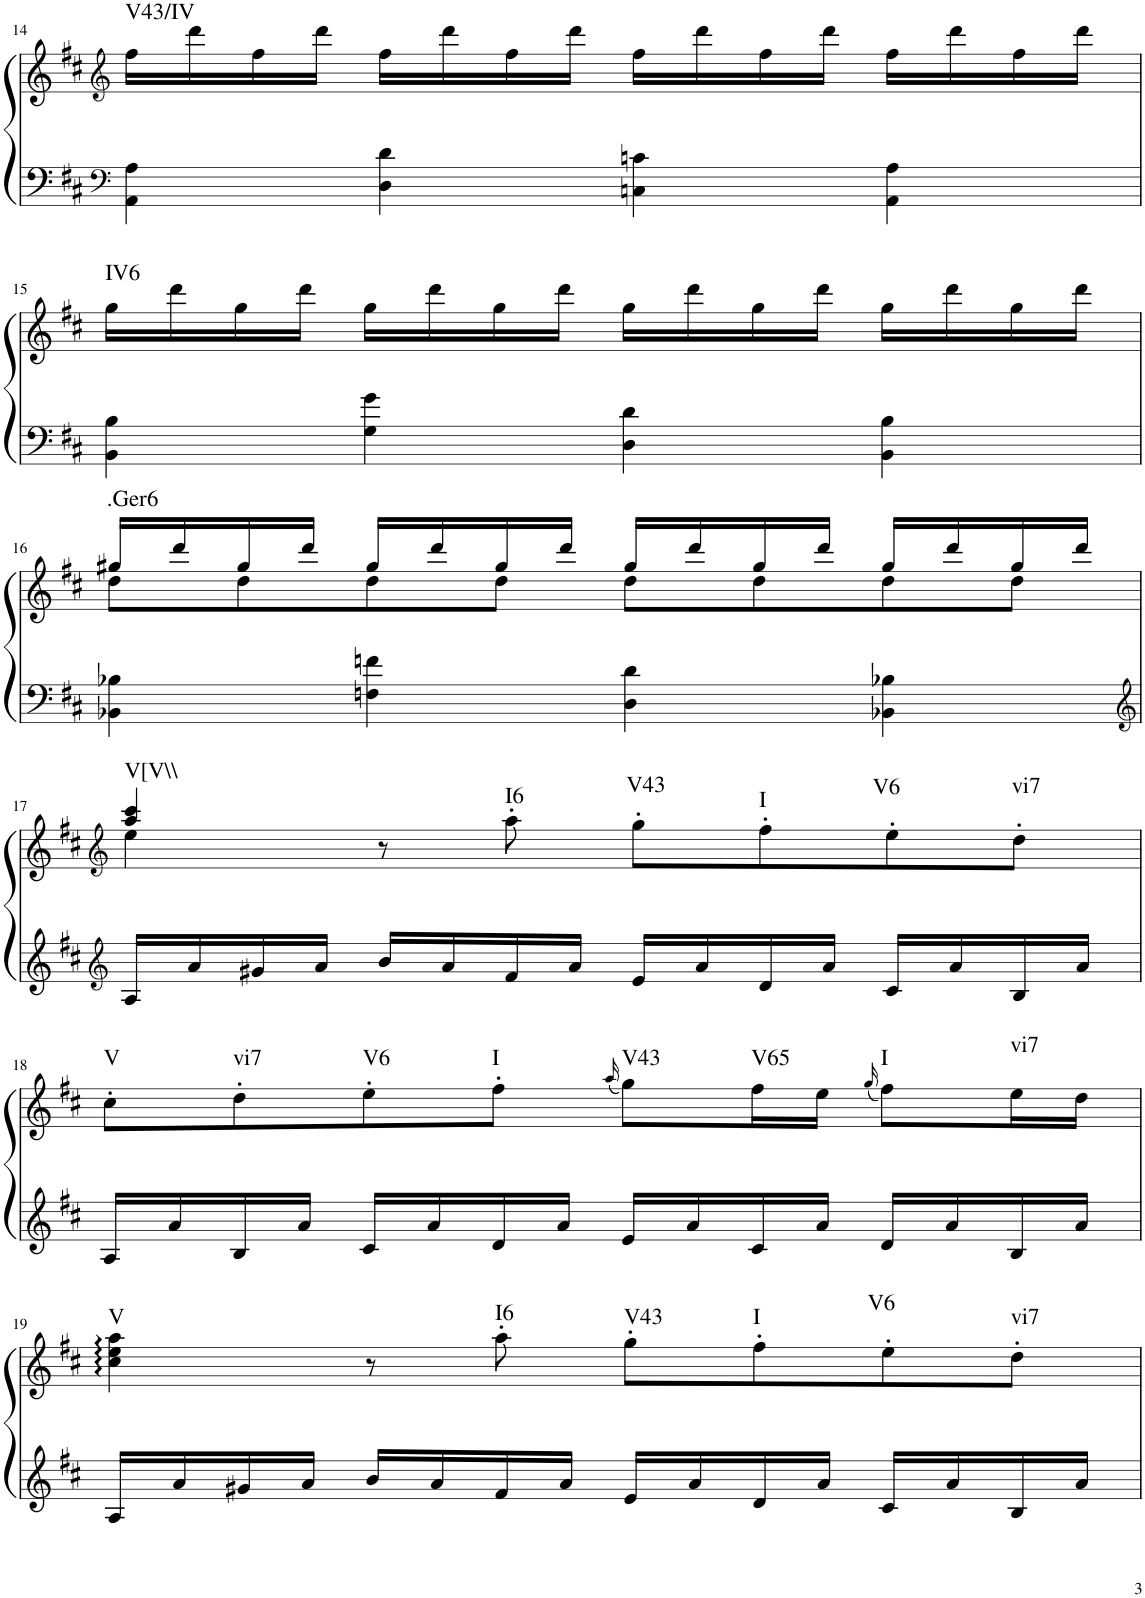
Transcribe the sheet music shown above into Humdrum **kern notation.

**kern	**kern	**harte
*part1	*part1	*part1
*staff2	*staff1	*
*I"unbenannt2	*	*
!!LO:PB:g=z
*clefF4	*clefG2	*
*k[f#c#]	*k[f#c#]	*
*M4/4	*M4/4	*
=14	=14	=14
!	!	!LO:H:kt=V43/IV
4AA\ 4A\	16ff#\LL	N
.	16ddd\	.
.	16ff#\	.
.	16ddd\JJ	.
4D\ 4d\	16ff#\LL	.
.	16ddd\	.
.	16ff#\	.
.	16ddd\JJ	.
4Cn\ 4cn\	16ff#\LL	.
.	16ddd\	.
.	16ff#\	.
.	16ddd\JJ	.
4AA\ 4A\	16ff#\LL	.
.	16ddd\	.
.	16ff#\	.
.	16ddd\JJ	.
!!LO:LB:g=z
=15	=15	=15
!	!	!LO:H:kt=IV6
4BB\ 4B\	16gg\LL	N
.	16ddd\	.
.	16gg\	.
.	16ddd\JJ	.
4G\ 4g\	16gg\LL	.
.	16ddd\	.
.	16gg\	.
.	16ddd\JJ	.
4D\ 4d\	16gg\LL	.
.	16ddd\	.
.	16gg\	.
.	16ddd\JJ	.
4BB\ 4B\	16gg\LL	.
.	16ddd\	.
.	16gg\	.
.	16ddd\JJ	.
!!LO:LB:g=z
=16	=16	=16
*	*^	*
!	!	!	!LO:H:kt=.Ger6
4BB-X\ 4B-X\	16gg#X/LL	8dd\L	N
.	16ddd/	.	.
.	16gg#/	8dd\	.
.	16ddd/JJ	.	.
4Fn\ 4fn\	16gg#/LL	8dd\	.
.	16ddd/	.	.
.	16gg#/	8dd\J	.
.	16ddd/JJ	.	.
4D\ 4d\	16gg#/LL	8dd\L	.
.	16ddd/	.	.
.	16gg#/	8dd\	.
.	16ddd/JJ	.	.
4BB-X\ 4B-X\	16gg#/LL	8dd\	.
.	16ddd/	.	.
.	16gg#/	8dd\J	.
.	16ddd/JJ	.	.
!!LO:LB:g=z	!!
=17	=17	=17	=17
*clefG2	*clefG2	*	*
!	!	!	!LO:H:kt=V[V\\
16A/LL	4aa/ 4ccc#/	4ee\	N
16a/	.	.	.
16g#X/	.	.	.
16a/JJ	.	.	.
16b/LL	8r	2.ryy	.
16a/	.	.	.
!	!	!	!LO:H:kt=I6
16f#/	8aa'>\	.	N
16a/JJ	.	.	.
!	!	!	!LO:H:kt=V43
16e/LL	8gg'>\L	.	N
16a/	.	.	.
!	!	!	!LO:H:kt=I
16d/	8ff#'>\	.	N
16a/JJ	.	.	.
!	!	!	!LO:H:kt=V6
16c#/LL	8ee'>\	.	N
16a/	.	.	.
!	!	!	!LO:H:kt=vi7
16B/	8dd'>\J	.	N
16a/JJ	.	.	.
*	*v	*v	*
!!LO:LB:g=z
=18	=18	=18
!	!	!LO:H:kt=V
16A/LL	8cc#'\L	N
16a/	.	.
!	!	!LO:H:kt=vi7
16B/	8dd'\	N
16a/JJ	.	.
!	!	!LO:H:kt=V6
16c#/LL	8ee'\	N
16a/	.	.
!	!	!LO:H:kt=I
16d/	8ff#'\J	N
16a/JJ	.	.
.	(16qaa/	.
!	!	!LO:H:kt=V43
16e/LL	8gg\L)	N
16a/	.	.
!	!	!LO:H:kt=V65
16c#/	16ff#\L	N
16a/JJ	16ee\JJ	.
.	(16qgg/	.
!	!	!LO:H:kt=I
16d/LL	8ff#\L)	N
16a/	.	.
!	!	!LO:H:kt=vi7
16B/	16ee\L	N
16a/JJ	16dd\JJ	.
!!LO:LB:g=z
=19	=19	=19
!	!	!LO:H:kt=V
16A/LL	4cc#\ 4ee\ 4aa\	N
16a/	.	.
16g#X/	.	.
16a/JJ	.	.
16b/LL	8r	.
16a/	.	.
!	!	!LO:H:kt=I6
16f#/	8aa'\	N
16a/JJ	.	.
!	!	!LO:H:kt=V43
16e/LL	8gg'\L	N
16a/	.	.
!	!	!LO:H:kt=I
16d/	8ff#'\	N
16a/JJ	.	.
!	!	!LO:H:kt=V6
16c#/LL	8ee'\	N
16a/	.	.
!	!	!LO:H:kt=vi7
16B/	8dd'\J	N
16a/JJ	.	.
=	=	=
*-	*-	*-
